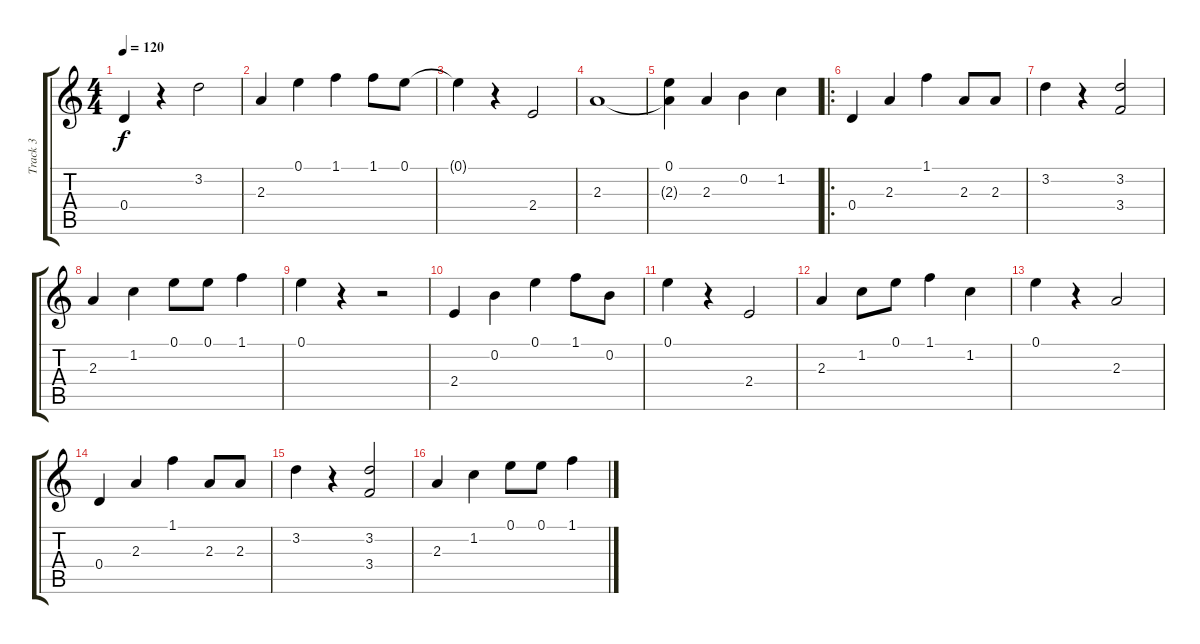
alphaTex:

\track ("Track 3" "Track 3") {instrument electricguitarjazz}
\staff {score tabs}
\tuning (E4 B3 G3 D3 A2 E2) {hide}
\ts (4 4)
\tempo 120
\clef g2
\ks c
0.4.4{dy f} r.4 3.2.2 |
2.3.4 0.1.4 1.1.4 1.1.8 0.1.8 |
0.1{t}.4 r.4 2.4.2 |
2.3.1 |
(0.1 2.3{t}).4 2.3.4 0.2.4 1.2.4 |
\ro
0.4.4 2.3.4 1.1.4 2.3.8 2.3.8 |
3.2.4 r.4 (3.2 3.4).2 |
2.3.4 1.2.4 0.1.8 0.1.8 1.1.4 |
0.1.4 r.4 r.2 |
2.4.4 0.2.4 0.1.4 1.1.8 0.2.8 |
0.1.4 r.4 2.4.2 |
2.3.4 1.2.8 0.1.8 1.1.4 1.2.4 |
0.1.4 r.4 2.3.2 |
0.4.4 2.3.4 1.1.4 2.3.8 2.3.8 |
3.2.4 r.4 (3.2 3.4).2 |
2.3.4 1.2.4 0.1.8 0.1.8 1.1.4
